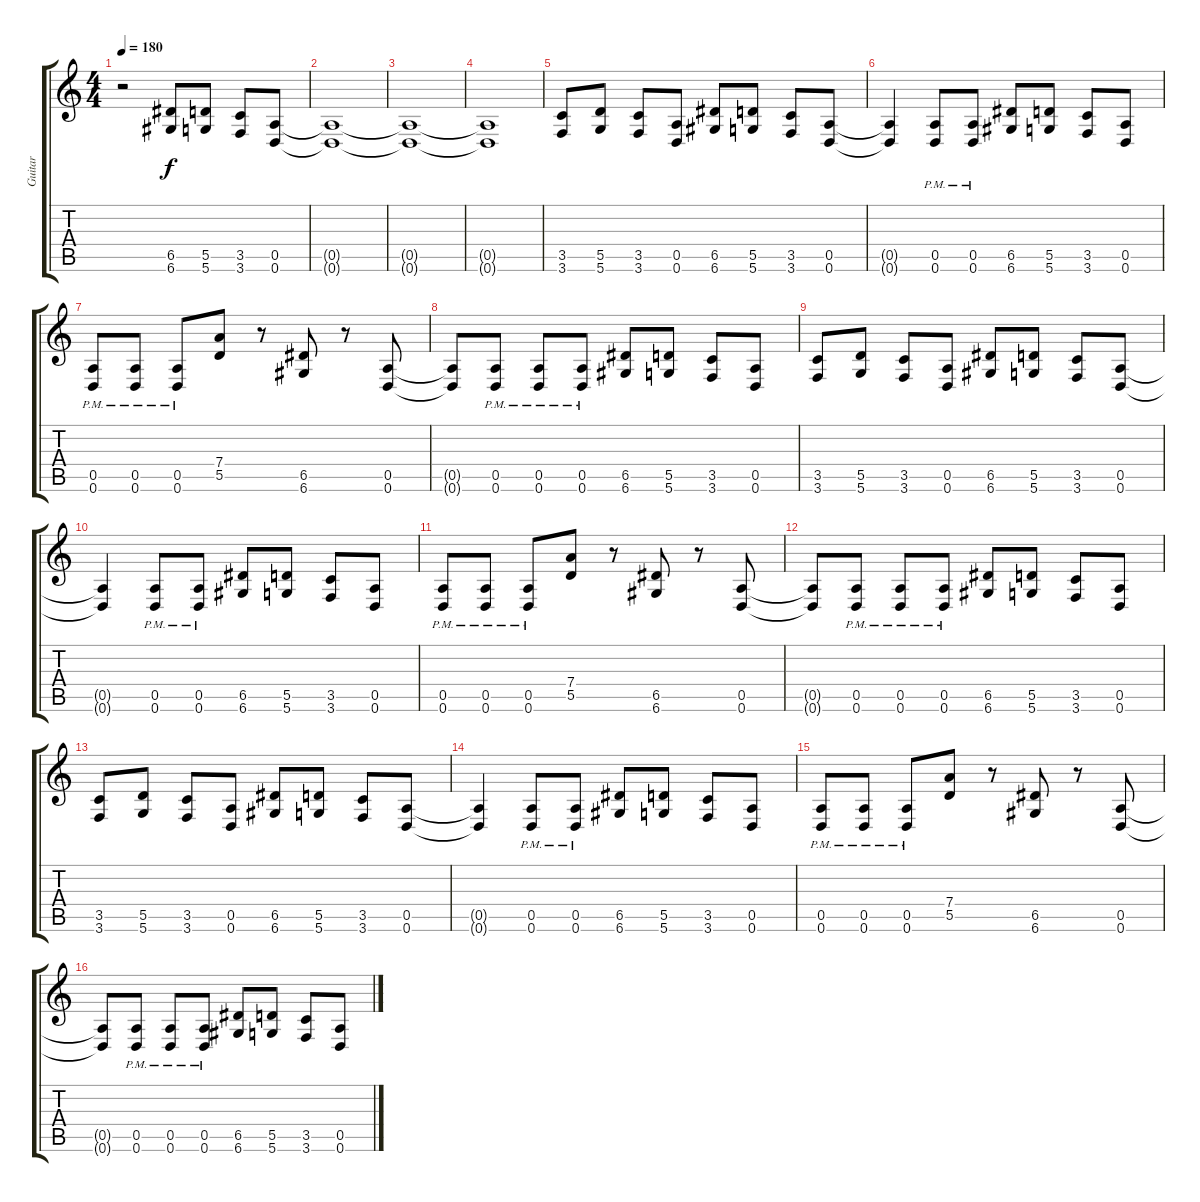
\track ("Guitar" "Guitar") {instrument distortionguitar}
\staff {score tabs}
\tuning (E4 B3 G3 D3 A2 D2) {hide}
\ts (4 4)
\tempo 180
\clef g2
\ks c
r.2{dy f} (6.5 6.6).8 (5.5 5.6).8 (3.5 3.6).8 (0.5 0.6).8 |
(0.5{t} 0.6{t}).1 |
(0.5{t} 0.6{t}).1 |
(0.5{t} 0.6{t}).1 |
(3.5 3.6).8 (5.5 5.6).8 (3.5 3.6).8 (0.5 0.6).8 (6.5 6.6).8 (5.5 5.6).8 (3.5 3.6).8 (0.5 0.6).8 |
(0.5{t} 0.6{t}).4 (0.5{pm} 0.6{pm}).8 (0.5{pm} 0.6{pm}).8 (6.5 6.6).8 (5.5 5.6).8 (3.5 3.6).8 (0.5 0.6).8 |
(0.5{pm} 0.6{pm}).8 (0.5{pm} 0.6{pm}).8 (0.5{pm} 0.6{pm}).8 (7.4 5.5).8 r.8 (6.5 6.6).8 r.8 (0.5 0.6).8 |
(0.5{t} 0.6{t}).8 (0.5{pm} 0.6{pm}).8 (0.5{pm} 0.6{pm}).8 (0.5{pm} 0.6{pm}).8 (6.5 6.6).8 (5.5 5.6).8 (3.5 3.6).8 (0.5 0.6).8 |
(3.5 3.6).8 (5.5 5.6).8 (3.5 3.6).8 (0.5 0.6).8 (6.5 6.6).8 (5.5 5.6).8 (3.5 3.6).8 (0.5 0.6).8 |
(0.5{t} 0.6{t}).4 (0.5{pm} 0.6{pm}).8 (0.5{pm} 0.6{pm}).8 (6.5 6.6).8 (5.5 5.6).8 (3.5 3.6).8 (0.5 0.6).8 |
(0.5{pm} 0.6{pm}).8 (0.5{pm} 0.6{pm}).8 (0.5{pm} 0.6{pm}).8 (7.4 5.5).8 r.8 (6.5 6.6).8 r.8 (0.5 0.6).8 |
(0.5{t} 0.6{t}).8 (0.5{pm} 0.6{pm}).8 (0.5{pm} 0.6{pm}).8 (0.5{pm} 0.6{pm}).8 (6.5 6.6).8 (5.5 5.6).8 (3.5 3.6).8 (0.5 0.6).8 |
(3.5 3.6).8 (5.5 5.6).8 (3.5 3.6).8 (0.5 0.6).8 (6.5 6.6).8 (5.5 5.6).8 (3.5 3.6).8 (0.5 0.6).8 |
(0.5{t} 0.6{t}).4 (0.5{pm} 0.6{pm}).8 (0.5{pm} 0.6{pm}).8 (6.5 6.6).8 (5.5 5.6).8 (3.5 3.6).8 (0.5 0.6).8 |
(0.5{pm} 0.6{pm}).8 (0.5{pm} 0.6{pm}).8 (0.5{pm} 0.6{pm}).8 (7.4 5.5).8 r.8 (6.5 6.6).8 r.8 (0.5 0.6).8 |
(0.5{t} 0.6{t}).8 (0.5{pm} 0.6{pm}).8 (0.5{pm} 0.6{pm}).8 (0.5{pm} 0.6{pm}).8 (6.5 6.6).8 (5.5 5.6).8 (3.5 3.6).8 (0.5 0.6).8
